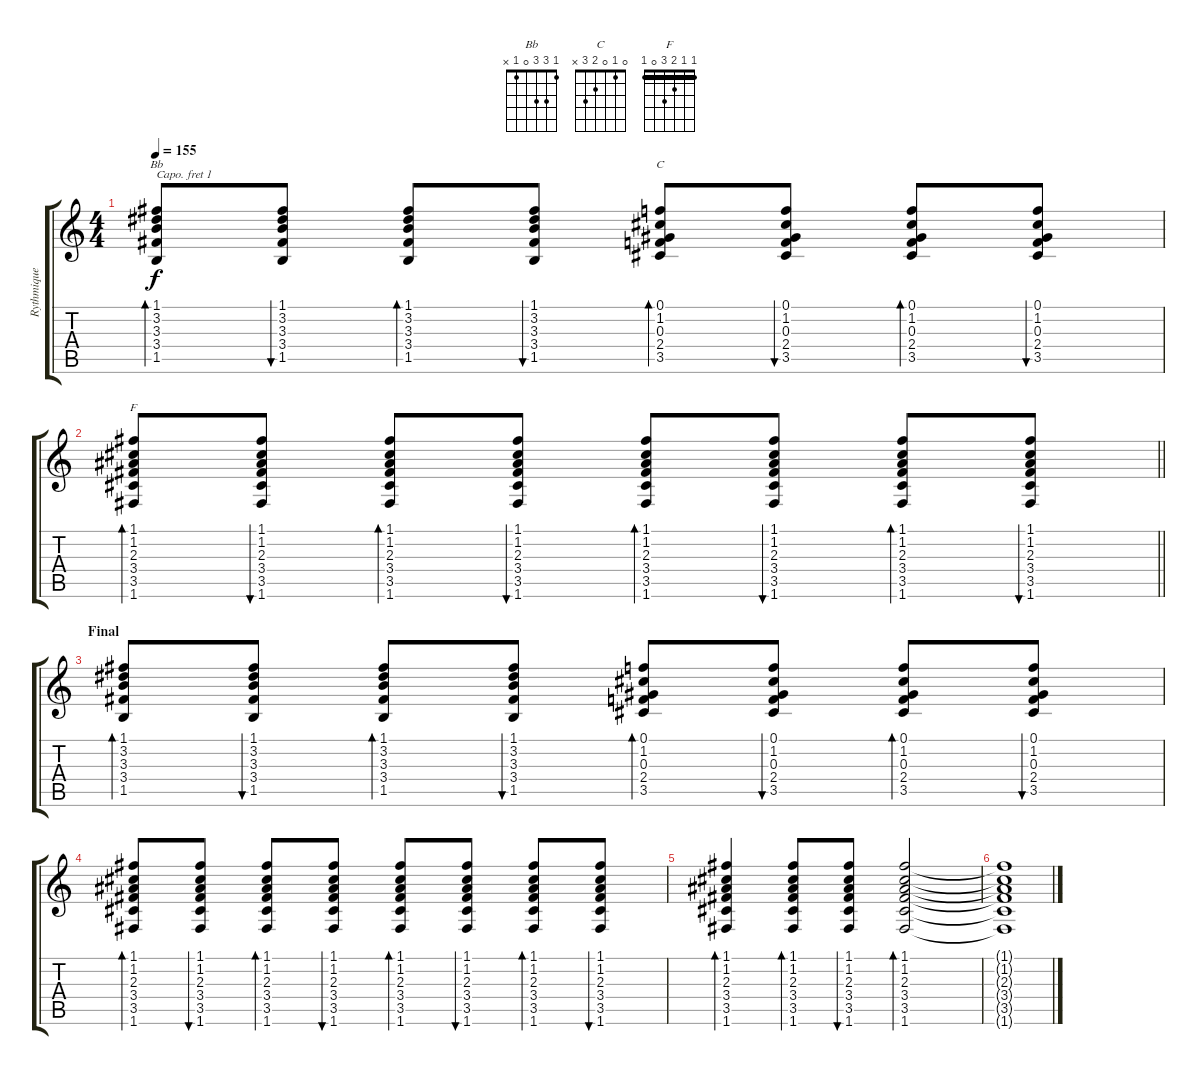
\track ("Rythmique" "Rythmique") {instrument acousticguitarsteel}
\staff {score tabs}
\capo 1
\tuning (E4 B3 G3 D3 A2 E2) {hide}
\chord ("Bb" 1 3 3 0 1 x)
\chord ("C" 0 1 0 2 3 x)
\chord ("F" 1 1 2 3 0 1) {barre 1}
\ts (4 4)
\tempo 155
\clef g2
\ks c
(1.1 3.2 3.3 3.4 1.5).8{bd 60 ch "Bb" dy f} (1.1 3.2 3.3 3.4 1.5).8{bu 60} (1.1 3.2 3.3 3.4 1.5).8{bd 60} (1.1 3.2 3.3 3.4 1.5).8{bu 60} (0.1 1.2 0.3 2.4 3.5).8{bd 60 ch "C"} (0.1 1.2 0.3 2.4 3.5).8{bu 60} (0.1 1.2 0.3 2.4 3.5).8{bd 60} (0.1 1.2 0.3 2.4 3.5).8{bu 60} |
\barLineRight lightlight
(1.1 1.2 2.3 3.4 3.5 1.6).8{bd 60 ch "F"} (1.1 1.2 2.3 3.4 3.5 1.6).8{bu 60} (1.1 1.2 2.3 3.4 3.5 1.6).8{bd 60} (1.1 1.2 2.3 3.4 3.5 1.6).8{bu 60} (1.1 1.2 2.3 3.4 3.5 1.6).8{bd 60} (1.1 1.2 2.3 3.4 3.5 1.6).8{bu 60} (1.1 1.2 2.3 3.4 3.5 1.6).8{bd 60} (1.1 1.2 2.3 3.4 3.5 1.6).8{bu 60} |
\section ("" "Final")
(1.1 3.2 3.3 3.4 1.5).8{bd 60} (1.1 3.2 3.3 3.4 1.5).8{bu 60} (1.1 3.2 3.3 3.4 1.5).8{bd 60} (1.1 3.2 3.3 3.4 1.5).8{bu 60} (0.1 1.2 0.3 2.4 3.5).8{bd 60} (0.1 1.2 0.3 2.4 3.5).8{bu 60} (0.1 1.2 0.3 2.4 3.5).8{bd 60} (0.1 1.2 0.3 2.4 3.5).8{bu 60} |
(1.1 1.2 2.3 3.4 3.5 1.6).8{bd 60} (1.1 1.2 2.3 3.4 3.5 1.6).8{bu 60} (1.1 1.2 2.3 3.4 3.5 1.6).8{bd 60} (1.1 1.2 2.3 3.4 3.5 1.6).8{bu 60} (1.1 1.2 2.3 3.4 3.5 1.6).8{bd 60} (1.1 1.2 2.3 3.4 3.5 1.6).8{bu 60} (1.1 1.2 2.3 3.4 3.5 1.6).8{bd 60} (1.1 1.2 2.3 3.4 3.5 1.6).8{bu 60} |
(1.1 1.2 2.3 3.4 3.5 1.6).4{bd 60} (1.1 1.2 2.3 3.4 3.5 1.6).8{bd 60} (1.1 1.2 2.3 3.4 3.5 1.6).8{bu 60} (1.1 1.2 2.3 3.4 3.5 1.6).2{bd 60} |
(1.1{t} 1.2{t} 2.3{t} 3.4{t} 3.5{t} 1.6{t}).1
